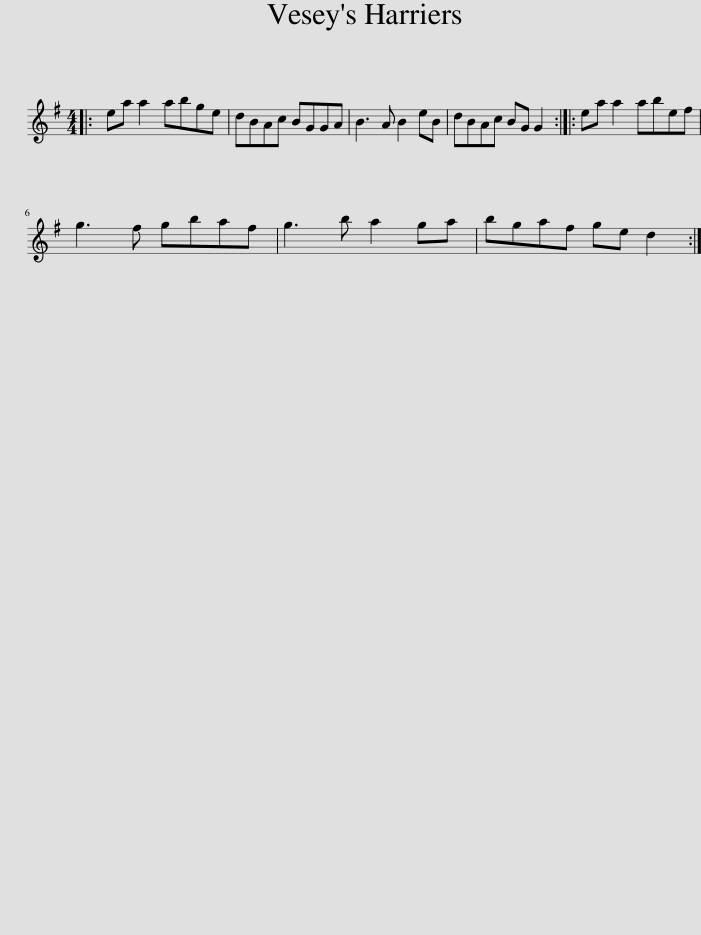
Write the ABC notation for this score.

X:1
L:1/8
M:4/4
I:linebreak $
K:G
V:1 treble
V:1
|: ea a2 abge | dBAc BGGA | B3 A B2 eB | dBAc BG G2 :: ea a2 abef |$ %5
 g3 f gbaf | g3 b a2 ga | bgaf ge d2 :| %8
